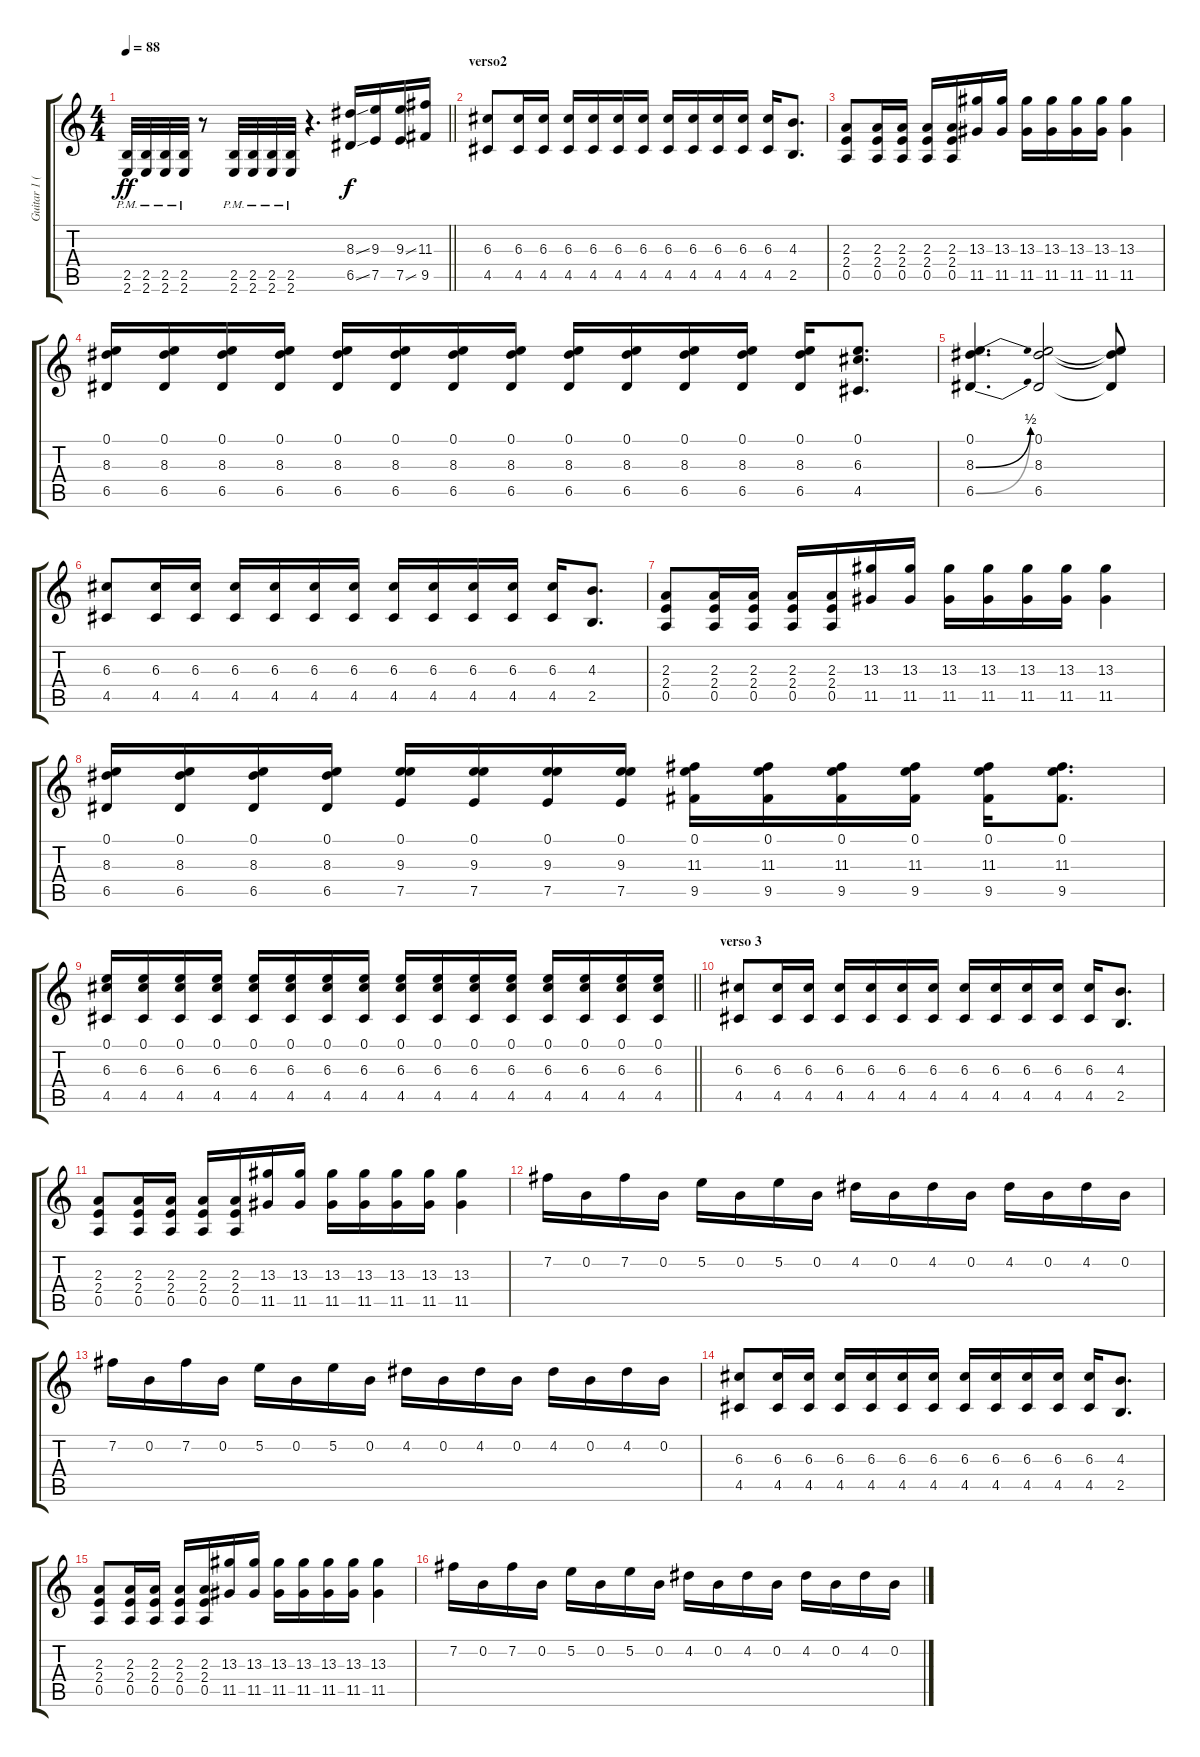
\track ("Guitar 1 (Ryan Parrish)" "Guitar 1 (") {instrument distortionguitar}
\staff {score tabs}
\tuning (E4 B3 G3 D3 A2 D2) {hide}
\ts (4 4)
\tempo 88
\clef g2
\barLineRight lightlight
\ks c
(2.5{pm} 2.6{pm}).32{dy ff} (2.5{pm} 2.6{pm}).32 (2.5{pm} 2.6{pm}).32 (2.5{pm} 2.6{pm}).32 r.8 (2.5{pm} 2.6{pm}).32 (2.5{pm} 2.6{pm}).32 (2.5{pm} 2.6{pm}).32 (2.5{pm} 2.6{pm}).32 r.4{d} (8.3{ss} 6.5{ss}).16{dy f} (9.3 7.5).16 (9.3{ss} 7.5{ss}).16 (11.3 9.5).16 |
\section ("" "verso2")
(6.3 4.5).8 (6.3 4.5).16 (6.3 4.5).16 (6.3 4.5).16 (6.3 4.5).16 (6.3 4.5).16 (6.3 4.5).16 (6.3 4.5).16 (6.3 4.5).16 (6.3 4.5).16 (6.3 4.5).16 (6.3 4.5).16 (4.3 2.5).8{d} |
(2.3 2.4 0.5).8 (2.3 2.4 0.5).16 (2.3 2.4 0.5).16 (2.3 2.4 0.5).16 (2.3 2.4 0.5).16 (13.3 11.5).16 (13.3 11.5).16 (13.3 11.5).16 (13.3 11.5).16 (13.3 11.5).16 (13.3 11.5).16 (13.3 11.5).4 |
(0.1 8.3 6.5).16 (0.1 8.3 6.5).16 (0.1 8.3 6.5).16 (0.1 8.3 6.5).16 (0.1 8.3 6.5).16 (0.1 8.3 6.5).16 (0.1 8.3 6.5).16 (0.1 8.3 6.5).16 (0.1 8.3 6.5).16 (0.1 8.3 6.5).16 (0.1 8.3 6.5).16 (0.1 8.3 6.5).16 (0.1 8.3 6.5).16 (0.1 6.3 4.5).8{d} |
(0.1 8.3{be (bend 0 0 60 2)} 6.5{be (bend 0 0 60 2)}).4{d} (0.1 8.3 6.5).2 (0.1{t} 8.3{t} 6.5{t}).8 |
(6.3 4.5).8 (6.3 4.5).16 (6.3 4.5).16 (6.3 4.5).16 (6.3 4.5).16 (6.3 4.5).16 (6.3 4.5).16 (6.3 4.5).16 (6.3 4.5).16 (6.3 4.5).16 (6.3 4.5).16 (6.3 4.5).16 (4.3 2.5).8{d} |
(2.3 2.4 0.5).8 (2.3 2.4 0.5).16 (2.3 2.4 0.5).16 (2.3 2.4 0.5).16 (2.3 2.4 0.5).16 (13.3 11.5).16 (13.3 11.5).16 (13.3 11.5).16 (13.3 11.5).16 (13.3 11.5).16 (13.3 11.5).16 (13.3 11.5).4 |
(0.1 8.3 6.5).16 (0.1 8.3 6.5).16 (0.1 8.3 6.5).16 (0.1 8.3 6.5).16 (0.1 9.3 7.5).16 (0.1 9.3 7.5).16 (0.1 9.3 7.5).16 (0.1 9.3 7.5).16 (0.1 11.3 9.5).16 (0.1 11.3 9.5).16 (0.1 11.3 9.5).16 (0.1 11.3 9.5).16 (0.1 11.3 9.5).16 (0.1 11.3 9.5).8{d} |
\barLineRight lightlight
(0.1 6.3 4.5).16 (0.1 6.3 4.5).16 (0.1 6.3 4.5).16 (0.1 6.3 4.5).16 (0.1 6.3 4.5).16 (0.1 6.3 4.5).16 (0.1 6.3 4.5).16 (0.1 6.3 4.5).16 (0.1 6.3 4.5).16 (0.1 6.3 4.5).16 (0.1 6.3 4.5).16 (0.1 6.3 4.5).16 (0.1 6.3 4.5).16 (0.1 6.3 4.5).16 (0.1 6.3 4.5).16 (0.1 6.3 4.5).16 |
\section ("" "verso 3")
(6.3 4.5).8 (6.3 4.5).16 (6.3 4.5).16 (6.3 4.5).16 (6.3 4.5).16 (6.3 4.5).16 (6.3 4.5).16 (6.3 4.5).16 (6.3 4.5).16 (6.3 4.5).16 (6.3 4.5).16 (6.3 4.5).16 (4.3 2.5).8{d} |
(2.3 2.4 0.5).8 (2.3 2.4 0.5).16 (2.3 2.4 0.5).16 (2.3 2.4 0.5).16 (2.3 2.4 0.5).16 (13.3 11.5).16 (13.3 11.5).16 (13.3 11.5).16 (13.3 11.5).16 (13.3 11.5).16 (13.3 11.5).16 (13.3 11.5).4 |
7.2.16 0.2.16 7.2.16 0.2.16 5.2.16 0.2.16 5.2.16 0.2.16 4.2.16 0.2.16 4.2.16 0.2.16 4.2.16 0.2.16 4.2.16 0.2.16 |
7.2.16 0.2.16 7.2.16 0.2.16 5.2.16 0.2.16 5.2.16 0.2.16 4.2.16 0.2.16 4.2.16 0.2.16 4.2.16 0.2.16 4.2.16 0.2.16 |
(6.3 4.5).8 (6.3 4.5).16 (6.3 4.5).16 (6.3 4.5).16 (6.3 4.5).16 (6.3 4.5).16 (6.3 4.5).16 (6.3 4.5).16 (6.3 4.5).16 (6.3 4.5).16 (6.3 4.5).16 (6.3 4.5).16 (4.3 2.5).8{d} |
(2.3 2.4 0.5).8 (2.3 2.4 0.5).16 (2.3 2.4 0.5).16 (2.3 2.4 0.5).16 (2.3 2.4 0.5).16 (13.3 11.5).16 (13.3 11.5).16 (13.3 11.5).16 (13.3 11.5).16 (13.3 11.5).16 (13.3 11.5).16 (13.3 11.5).4 |
7.2.16 0.2.16 7.2.16 0.2.16 5.2.16 0.2.16 5.2.16 0.2.16 4.2.16 0.2.16 4.2.16 0.2.16 4.2.16 0.2.16 4.2.16 0.2.16
